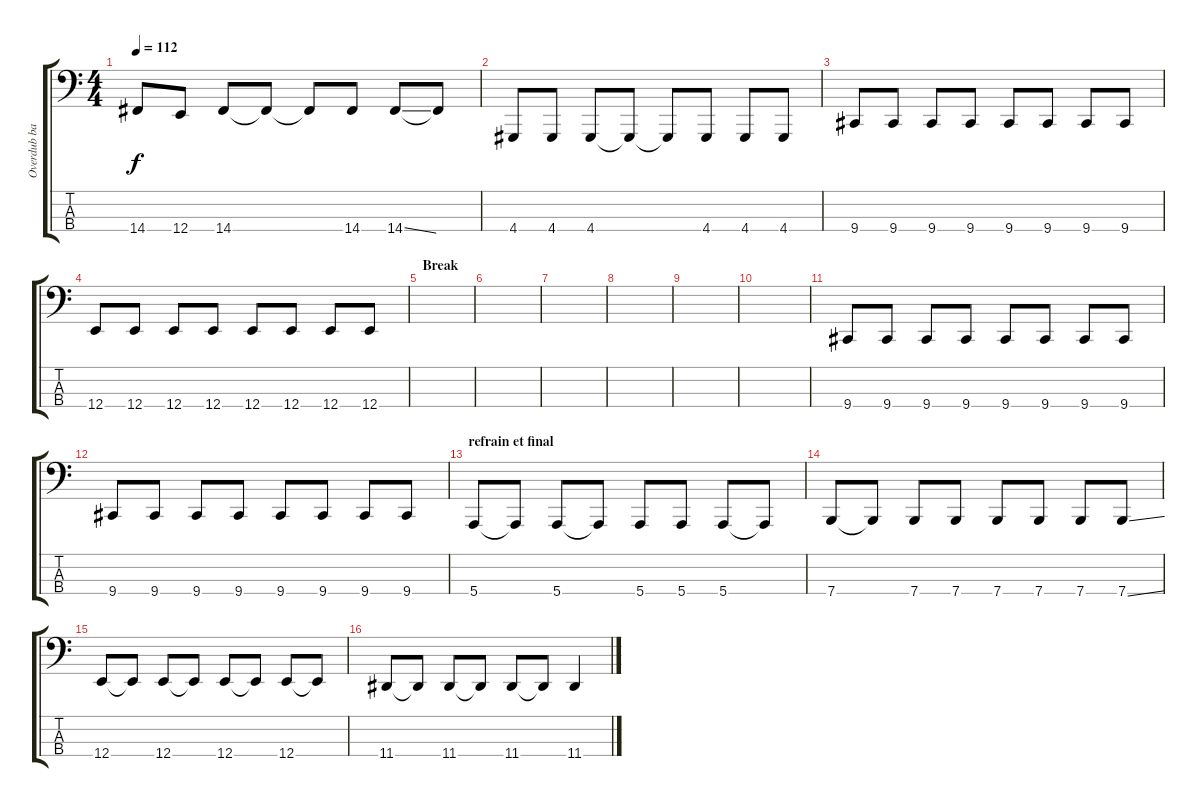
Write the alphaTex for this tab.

\track ("Overdub basse" "Overdub ba") {instrument lead2sawtooth}
\staff {score tabs}
\tuning (G2 D2 A1 E1) {hide}
\ts (4 4)
\tempo 112
\clef f4
\ks c
14.4.8{dy f} 12.4.8 14.4.8 14.4{t}.8 14.4{t}.8 14.4.8 14.4{ss}.8 14.4{t}.8 |
4.4.8 4.4.8 4.4.8 4.4{t}.8 4.4{t}.8 4.4.8 4.4.8 4.4.8 |
9.4.8 9.4.8 9.4.8 9.4.8 9.4.8 9.4.8 9.4.8 9.4.8 |
12.4.8 12.4.8 12.4.8 12.4.8 12.4.8 12.4.8 12.4.8 12.4.8 |
\section ("" "Break")
|
|
|
|
|
|
9.4.8 9.4.8 9.4.8 9.4.8 9.4.8 9.4.8 9.4.8 9.4.8 |
9.4.8 9.4.8 9.4.8 9.4.8 9.4.8 9.4.8 9.4.8 9.4.8 |
\section ("" "refrain et final")
5.4.8{volume 10} 5.4{t}.8 5.4.8 5.4{t}.8 5.4.8 5.4.8 5.4.8 5.4{t}.8 |
7.4.8 7.4{t}.8 7.4.8 7.4.8 7.4.8 7.4.8 7.4.8 7.4{ss}.8 |
12.4.8 12.4{t}.8 12.4.8 12.4{t}.8 12.4.8 12.4{t}.8 12.4.8 12.4{t}.8 |
11.4.8 11.4{t}.8 11.4.8 11.4{t}.8 11.4.8 11.4{t}.8 11.4{ss}.4
